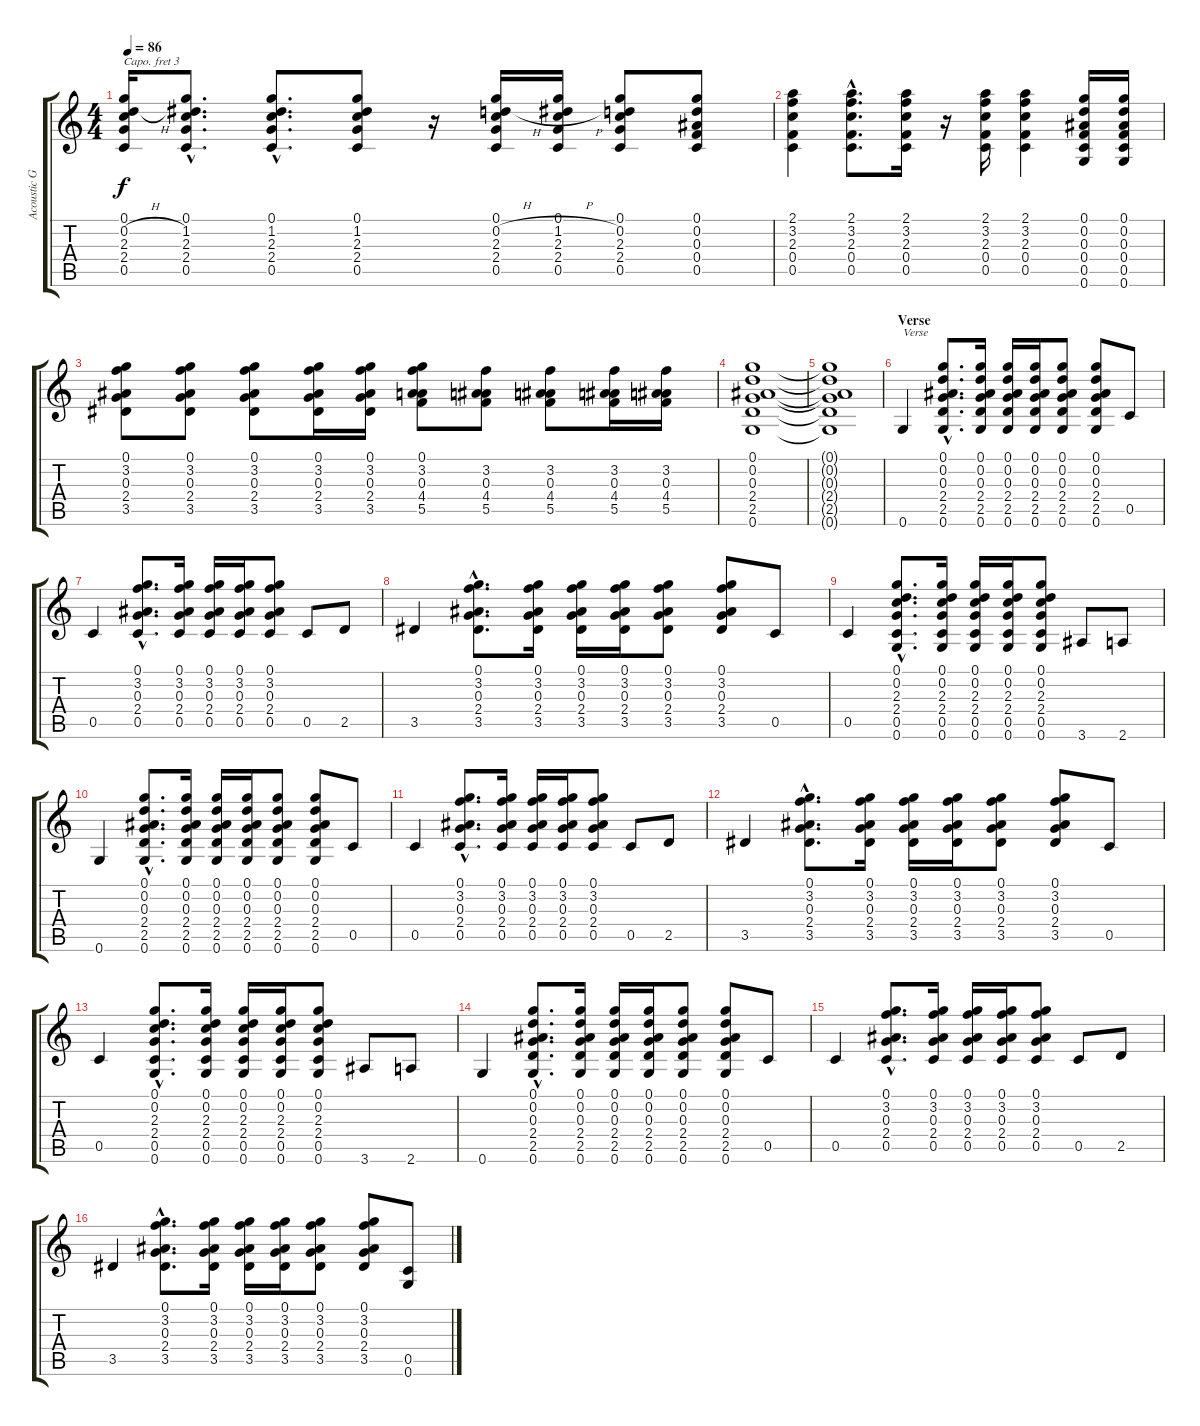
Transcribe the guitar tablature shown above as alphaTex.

\track ("Acoustic Guitar w/ Capo 3" "Acoustic G") {instrument acousticguitarsteel}
\staff {score tabs}
\capo 3
\tuning (E4 B3 G3 D3 A2 E2) {hide}
\ts (4 4)
\tempo 86
\clef g2
\ks c
(0.1 0.2{h} 2.3 2.4 0.5).16{dy f} (0.1{hac} 1.2{hac} 2.3{hac} 2.4{hac} 0.5{hac}).8{d} (0.1{hac} 1.2{hac} 2.3{hac} 2.4{hac} 0.5{hac}).8{d} (0.1 1.2 2.3 2.4 0.5).8 r.16 (0.1 0.2{h} 2.3 2.4 0.5).16 (0.1 1.2{h} 2.3 2.4 0.5).16 (0.1 0.2 2.3 2.4 0.5).8 (0.1 0.2 0.3 0.4 0.5).8 |
(2.1 3.2 2.3 0.4 0.5).4 (2.1{hac} 3.2{hac} 2.3{hac} 0.4{hac} 0.5{hac}).8{d} (2.1 3.2 2.3 0.4 0.5).16 r.16 (2.1 3.2 2.3 0.4 0.5).16 (2.1 3.2 2.3 0.4 0.5).4 (0.1 0.2 0.3 0.4 0.5 0.6).16 (0.1 0.2 0.3 0.4 0.5 0.6).16 |
(0.1 3.2 0.3 2.4 3.5).8 (0.1 3.2 0.3 2.4 3.5).8 (0.1 3.2 0.3 2.4 3.5).8 (0.1 3.2 0.3 2.4 3.5).16 (0.1 3.2 0.3 2.4 3.5).16 (0.1 3.2 0.3 4.4 5.5).8 (3.2 0.3 4.4 5.5).8 (3.2 0.3 4.4 5.5).8 (3.2 0.3 4.4 5.5).16 (3.2 0.3 4.4 5.5).16 |
(0.1 0.2 0.3 2.4 2.5 0.6).1 |
(0.1{t} 0.2{t} 0.3{t} 2.4{t} 2.5{t} 0.6{t}).1 |
\section ("" "Verse")
0.6.4{txt "Verse"} (0.1{hac} 0.2{hac} 0.3{hac} 2.4{hac} 2.5{hac} 0.6{hac}).8{d} (0.1 0.2 0.3 2.4 2.5 0.6).16 (0.1 0.2 0.3 2.4 2.5 0.6).16 (0.1 0.2 0.3 2.4 2.5 0.6).16 (0.1 0.2 0.3 2.4 2.5 0.6).8 (0.1 0.2 0.3 2.4 2.5 0.6).8 0.5.8 |
0.5.4 (0.1{hac} 3.2{hac} 0.3{hac} 2.4{hac} 0.5{hac}).8{d} (0.1 3.2 0.3 2.4 0.5).16 (0.1 3.2 0.3 2.4 0.5).16 (0.1 3.2 0.3 2.4 0.5).16 (0.1 3.2 0.3 2.4 0.5).8 0.5.8 2.5.8 |
3.5.4 (0.1{hac} 3.2{hac} 0.3{hac} 2.4{hac} 3.5{hac}).8{d} (0.1 3.2 0.3 2.4 3.5).16 (0.1 3.2 0.3 2.4 3.5).16 (0.1 3.2 0.3 2.4 3.5).16 (0.1 3.2 0.3 2.4 3.5).8 (0.1 3.2 0.3 2.4 3.5).8 0.5.8 |
0.5.4 (0.1{hac} 0.2{hac} 2.3{hac} 2.4{hac} 0.5{hac} 0.6{hac}).8{d} (0.1 0.2 2.3 2.4 0.5 0.6).16 (0.1 0.2 2.3 2.4 0.5 0.6).16 (0.1 0.2 2.3 2.4 0.5 0.6).16 (0.1 0.2 2.3 2.4 0.5 0.6).8 3.6.8 2.6.8 |
0.6.4 (0.1{hac} 0.2{hac} 0.3{hac} 2.4{hac} 2.5{hac} 0.6{hac}).8{d} (0.1 0.2 0.3 2.4 2.5 0.6).16 (0.1 0.2 0.3 2.4 2.5 0.6).16 (0.1 0.2 0.3 2.4 2.5 0.6).16 (0.1 0.2 0.3 2.4 2.5 0.6).8 (0.1 0.2 0.3 2.4 2.5 0.6).8 0.5.8 |
0.5.4 (0.1{hac} 3.2{hac} 0.3{hac} 2.4{hac} 0.5{hac}).8{d} (0.1 3.2 0.3 2.4 0.5).16 (0.1 3.2 0.3 2.4 0.5).16 (0.1 3.2 0.3 2.4 0.5).16 (0.1 3.2 0.3 2.4 0.5).8 0.5.8 2.5.8 |
3.5.4 (0.1{hac} 3.2{hac} 0.3{hac} 2.4{hac} 3.5{hac}).8{d} (0.1 3.2 0.3 2.4 3.5).16 (0.1 3.2 0.3 2.4 3.5).16 (0.1 3.2 0.3 2.4 3.5).16 (0.1 3.2 0.3 2.4 3.5).8 (0.1 3.2 0.3 2.4 3.5).8 0.5.8 |
0.5.4 (0.1{hac} 0.2{hac} 2.3{hac} 2.4{hac} 0.5{hac} 0.6{hac}).8{d} (0.1 0.2 2.3 2.4 0.5 0.6).16 (0.1 0.2 2.3 2.4 0.5 0.6).16 (0.1 0.2 2.3 2.4 0.5 0.6).16 (0.1 0.2 2.3 2.4 0.5 0.6).8 3.6.8 2.6.8 |
0.6.4 (0.1{hac} 0.2{hac} 0.3{hac} 2.4{hac} 2.5{hac} 0.6{hac}).8{d} (0.1 0.2 0.3 2.4 2.5 0.6).16 (0.1 0.2 0.3 2.4 2.5 0.6).16 (0.1 0.2 0.3 2.4 2.5 0.6).16 (0.1 0.2 0.3 2.4 2.5 0.6).8 (0.1 0.2 0.3 2.4 2.5 0.6).8 0.5.8 |
0.5.4 (0.1{hac} 3.2{hac} 0.3{hac} 2.4{hac} 0.5{hac}).8{d} (0.1 3.2 0.3 2.4 0.5).16 (0.1 3.2 0.3 2.4 0.5).16 (0.1 3.2 0.3 2.4 0.5).16 (0.1 3.2 0.3 2.4 0.5).8 0.5.8 2.5.8 |
3.5.4 (0.1{hac} 3.2{hac} 0.3{hac} 2.4{hac} 3.5{hac}).8{d} (0.1 3.2 0.3 2.4 3.5).16 (0.1 3.2 0.3 2.4 3.5).16 (0.1 3.2 0.3 2.4 3.5).16 (0.1 3.2 0.3 2.4 3.5).8 (0.1 3.2 0.3 2.4 3.5).8 (0.5 0.6).8
